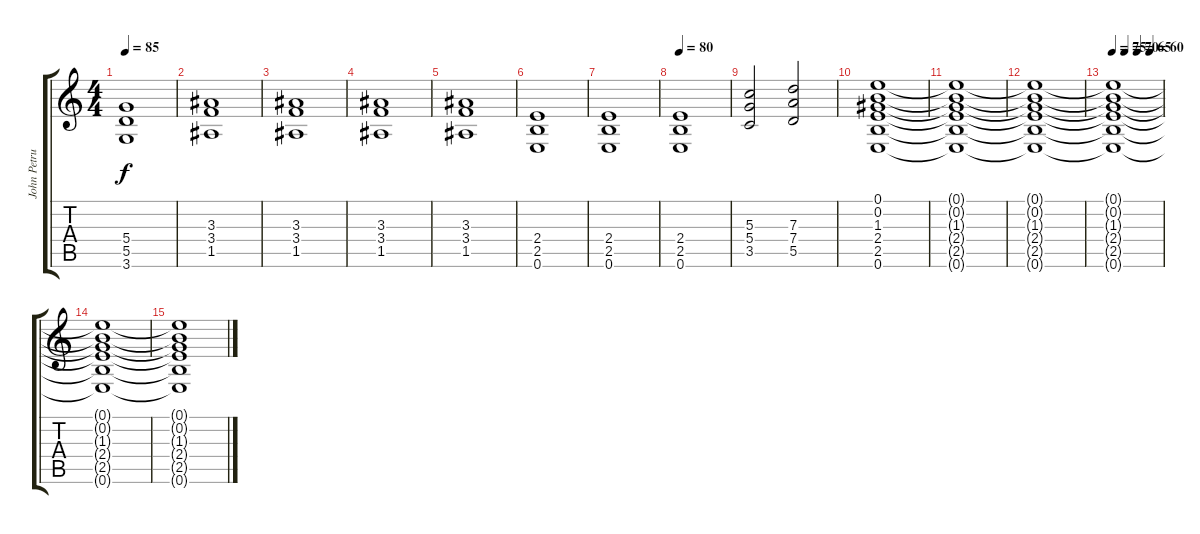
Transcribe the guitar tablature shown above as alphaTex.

\track ("John Petrucci add" "John Petru") {instrument overdrivenguitar}
\staff {score tabs}
\tuning (E4 B3 G3 D3 A2 E2) {hide}
\ts (4 4)
\tempo 85
\clef g2
\ks c
(5.4 5.5 3.6).1{dy f} |
(3.3 3.4 1.5).1 |
(3.3 3.4 1.5).1 |
(3.3 3.4 1.5).1 |
(3.3 3.4 1.5).1 |
(2.4 2.5 0.6).1 |
(2.4 2.5 0.6).1 |
\tempo 80
(2.4 2.5 0.6).1 |
(5.3 5.4 3.5).2 (7.3 7.4 5.5).2 |
(0.1 0.2 1.3 2.4 2.5 0.6).1 |
(0.1{t} 0.2{t} 1.3{t} 2.4{t} 2.5{t} 0.6{t}).1 |
(0.1{t} 0.2{t} 1.3{t} 2.4{t} 2.5{t} 0.6{t}).1{volume 3} |
\tempo 75
\tempo (70 0.25)
\tempo (65 0.5)
\tempo (60 0.75)
(0.1{t} 0.2{t} 1.3{t} 2.4{t} 2.5{t} 0.6{t}).1 |
(0.1{t} 0.2{t} 1.3{t} 2.4{t} 2.5{t} 0.6{t}).1 |
(0.1{t} 0.2{t} 1.3{t} 2.4{t} 2.5{t} 0.6{t}).1
